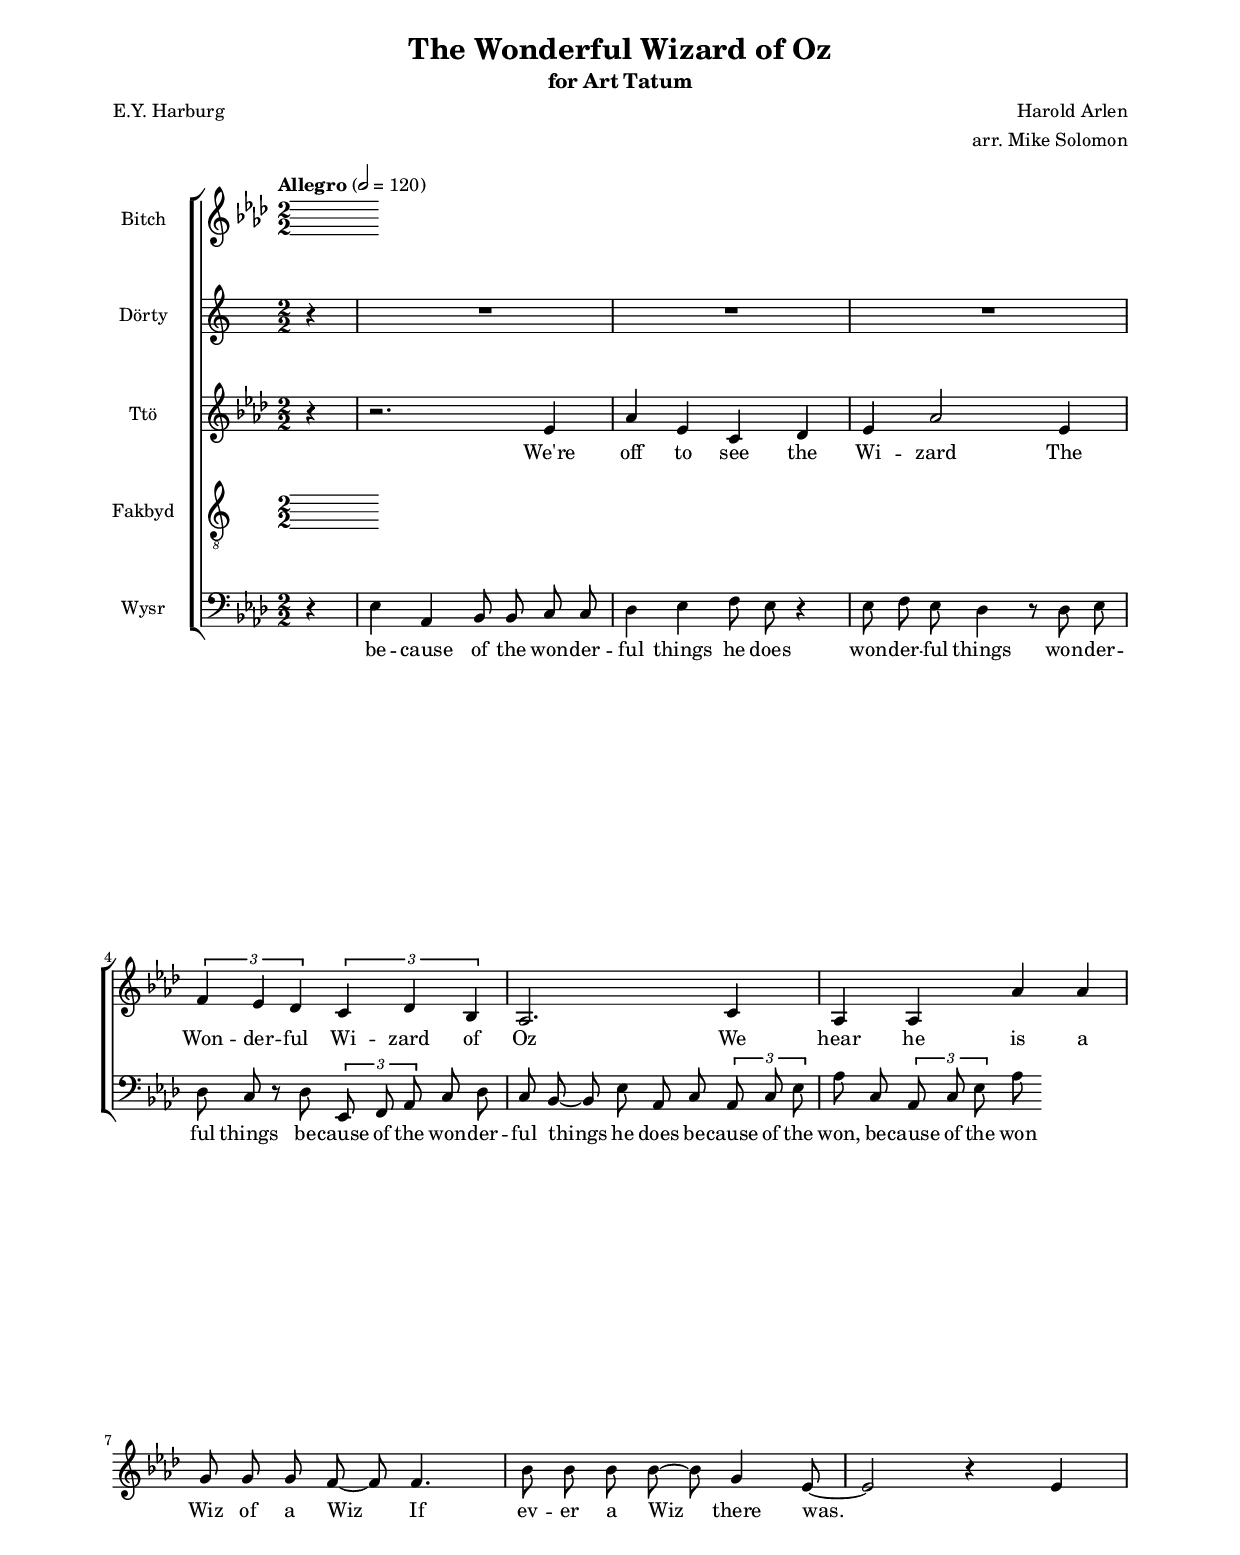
\version "2.17.0"
\include "defs-devel.ly"
\paper {
  footnote-separator-markup = \markup { \column { " "\override #`(span-factor . 1/5) { \draw-hline } }}
  footnote-padding = 5\mm
  top-system-spacing = #'((basic-distance . 1) (minimum-distance . 0) (padding . 1) (stretchability . 40))
  bottom-system-spacing = #'((basic-distance . 1) (minimum-distance . 0) (padding . 1) (stretchability . 50))
  ragged-right = ##f
  left-margin = 0.75\in
  right-margin = 0.75\in
  top-margin = 0.5\in
  bottom-margin = 0.6\in
  ragged-last-bottom = ##f
  %max-systems-per-page = #2
}

#(ly:set-option 'point-and-click #f)

MyRed = \Red
MyBlack = \Black
myred = \once \override NoteHead.color = #red
myblack = \revert NoteHead.color
%MyRed = \revert NoteHead.color
%MyBlack = \revert NoteHead.color
%myred = \revert NoteHead.color
%myblack = \revert NoteHead.color

\header {
  title = "The Wonderful Wizard of Oz" %(1)"
  subtitle = \markup { for Art Tatum }
  composer = "Harold Arlen"
  poet = "E.Y. Harburg"
  arranger = "arr. Mike Solomon"
}

nothing = {}

marks = {
  \time 2/2
  \tempo "Allegro" 2=120
  \partial 4
}

prefatoryMatter = {
  \key aes \major
  #(set-accidental-style 'modern-cautionary)
}

soprano = \relative c' { \autoBeamOff
  \prefatoryMatter
}

sopranoWords = \lyricmode {
}

mezzo = \relative c' { \autoBeamOff
  r4 |
  R1 |
  R1 |
  R1 |
  
}

mezzoWords = \lyricmode {
}

  %aes bes |
  %aes g4 aes8 f d \times 2/3 { g, b d } | 
  %g8 aes g f ~ f r f g |
  %f d4 r8 \times 2/3 { ees4 c ees }  |

alto = \relative c' { \autoBeamOff
  \prefatoryMatter
  r4
  r2.
  ees4 |
  aes ees c des |
  ees aes2 ees4 |
  \times 2/3 { f4 ees des } \times 2/3 { c des bes } |
  aes2. c4 |
  aes4 aes aes' aes |
  g8 g g f ~ f f4. |
  bes8 bes bes bes ~ bes g4 ees8 ~ |
  ees2 r4 ees4 |
}

altoWords = \lyricmode {
  We're off to see the Wi -- zard
  The Won -- der -- ful Wi -- zard of Oz
  We hear he is a Wiz of a Wiz
  If ev -- er a Wiz there was.
}

tenor = \relative c' {
  \autoBeamOff
  \clef "treble_8"
}

tenorWords = \lyricmode {
}

bass = \relative c { \autoBeamOff
  \prefatoryMatter
  \clef bass
  r4
  %r4
  ees4 
  aes,4 bes8 bes c c des4 
  ees4 f8 ees r4 ees8 f 
  ees des4 r8 des ees des c 
  r des \times 2/3 { ees, f aes } c des c bes ~ 
  bes ees aes, c \times 2/3 { aes c ees } aes c, 
  \times 2/3 { aes c ees } aes 
}

bassWords = \lyricmode {
  be -- cause of the won -- der -- ful things he does
  won -- der -- ful things
  won -- der -- ful things
  be -- cause of the won -- der -- ful things he does
  be -- cause of the won,
  be -- cause of the won -- der -- ful things
}

%%% SCORE
#(set-global-staff-size 16)

\score {
  \new ChoirStaff <<
    \new Staff \with { instrumentName = #"Bitch" %shortInstrumentName = #"M."
} <<
      \new Voice = "soprano" { << { \numericTimeSignature
        \soprano
      } {
        \marks
      } {
        \nothing
      }>> }
      \new Lyrics \lyricsto "soprano" {
        \sopranoWords
      }
    >>
    \new Staff \with { instrumentName = #"Dörty" %shortInstrumentName = #"E."
} <<
      \new Voice = "mezzo" { << { \numericTimeSignature
        \mezzo
      } {
        \nothing
      } >> }
      \new Lyrics \lyricsto "mezzo" {
        \mezzoWords
      }
    >>
    \new Staff \with { instrumentName = #"Ttö" %shortInstrumentName = #"Mk."
} <<
      \new Voice = "alto" { << { \numericTimeSignature
        \alto
      } {
        \nothing
      } >> }
      \new Lyrics \lyricsto "alto" {
        \altoWords
      }
    >>
    \new Staff \with { instrumentName = #"Fakbyd" %shortInstrumentName = #"R."
} <<
      \new Voice = "tenor" { << { \numericTimeSignature
        \tenor
      } {
        \nothing
      } >> }
      \new Lyrics \lyricsto "tenor" {
        \tenorWords
      }
    >>
    \new Staff \with { instrumentName = #"Wysr" %shortInstrumentName = #"P." %\markup { \concat { E \super u . } }
} <<
      \new Voice = "bass" { << { \numericTimeSignature
        \bass
      } {
        \nothing
      } >> }
      \new Lyrics \lyricsto "bass" {
        \bassWords
      }
    >>
  >>
  \layout {
    \context {
      \Voice
      \override TextScript #'layer = #6
      \override NoteHead #'layer = #7
      \override Glissando #'breakable = ##t
      \override TupletNumber #'breakable = ##t
      \override TupletBracket #'breakable = ##t
      \remove "Forbid_line_break_engraver"
    }
    \context {
      \Staff
      \consists "Metronome_mark_engraver"
      \override TimeSignature #'style = #'numbered
      \override StaffSymbol #'layer = #4
      \override TimeSignature #'layer = #3
      \override TimeSignature #'whiteout = ##t
    }
    \context {
      \Lyrics
      %\override LyricText #'whiteout = ##t
      \override LyricText #'layer = #6
    }
    \context {
      \Score
      \remove "Metronome_mark_engraver"
      \override NonMusicalPaperColumn #'allow-loose-spacing = ##f
    }
  }
}

%{
%%% piano redux
#(set-global-staff-size 20)

\score {
  \new PianoStaff <<
    \new Staff <<
      \new Voice = "1" { \voiceOne << \soprano \marks >> }
      \new Voice = "2" { \voiceTwo \mezzo }
      \new Voice = "3" { \voiceThree \alto }
    >>
    \new Staff <<
      \new Voice = "4" { \voiceOne \tenor }
      \new Voice = "5" { \voiceTwo \bass }
    >>
  >>
  \layout {
    \context {
      \Voice
      \override TextScript #'layer = #6
      \override NoteHead #'layer = #7
      \override Glissando #'breakable = ##t
      \override TupletNumber #'breakable = ##t
      \override TupletBracket #'breakable = ##t
      \remove "Forbid_line_break_engraver"
    }
    \context {
      \Staff
      \consists "Metronome_mark_engraver"
      \override TimeSignature #'style = #'numbered
      \override StaffSymbol #'layer = #4
      \override TimeSignature #'layer = #3
      \override TimeSignature #'whiteout = ##t
    }
    \context {
      \Lyrics
      %\override LyricText #'whiteout = ##t
      \override LyricText #'layer = #6
    }
    \context {
      \Score
      \remove "Metronome_mark_engraver"
      \override NonMusicalPaperColumn #'allow-loose-spacing = ##f
    }
  }
}
%}
%%% MIDI

\score {
  \new ChoirStaff <<
    \new Staff \with { instrumentName = #"Bitch" %shortInstrumentName = #"M."
} <<
      \new Voice = "soprano" { << { \numericTimeSignature
        \soprano
      } {
        \marks
      } >> }
      \new Lyrics \lyricsto "soprano" {
        \sopranoWords
      }
    >>
    \new Staff \with { instrumentName = #"Dörty" %shortInstrumentName = #"E."
} <<
      \new Voice = "mezzo" { \numericTimeSignature
        \mezzo
      }
      \new Lyrics \lyricsto "mezzo" {
        \mezzoWords
      }
    >>
    \new Staff \with { instrumentName = #"Ttö" %shortInstrumentName = #"Mk."
} <<
      \new Voice = "alto" { \numericTimeSignature
        \alto
      }
      \new Lyrics \lyricsto "alto" {
        \altoWords
      }
    >>
    \new Staff \with { instrumentName = #"Fakbyd" %shortInstrumentName = #"R."
} <<
      \new Voice = "tenor" { \numericTimeSignature
        \tenor
      }
      \new Lyrics \lyricsto "tenor" {
        \tenorWords
      }
    >>
    \new Staff \with { instrumentName = #"Wysr" %shortInstrumentName = #"P." %\markup { \concat { E \super u . } }
} <<
      \new Voice = "bass" { \numericTimeSignature
        \bass
      }
      \new Lyrics \lyricsto "bass" {
        \bassWords
      }
    >>
  >>
  \midi {}
}
